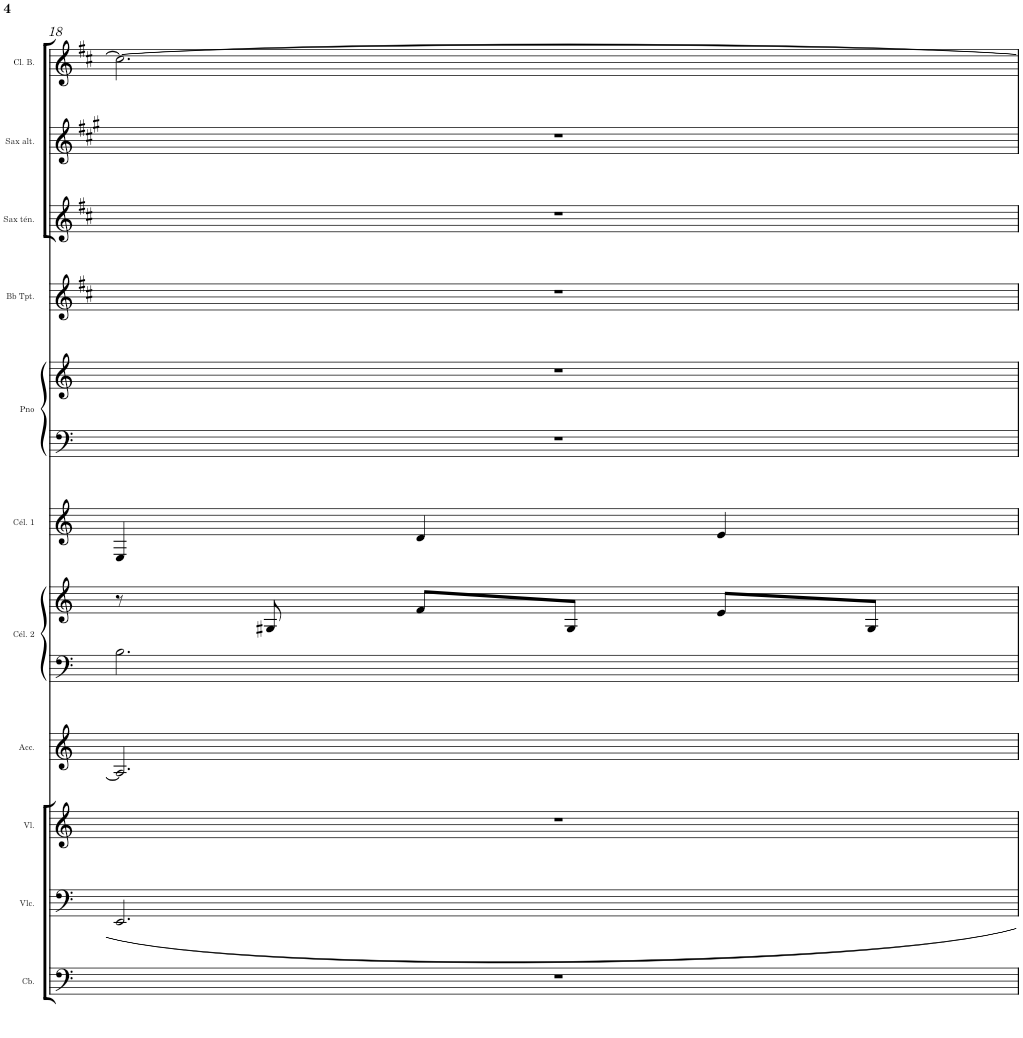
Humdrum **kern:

**kern	**kern	**kern	**kern	**kern	**kern	**kern	**kern	**kern	**kern	**kern	**kern	**kern
*part11	*part10	*part9	*part8	*part7	*part7	*part6	*part5	*part5	*part4	*part3	*part2	*part1
*staff13	*staff12	*staff11	*staff10	*staff9	*staff8	*staff7	*staff6	*staff5	*staff4	*staff3	*staff2	*staff1
*I"Contrebasse	*I"Violoncelle	*I"Violon	*I"Accordéon	*I"Célesta 2	*	*I"Célesta 1	*I"Piano	*	*I"Trumpet in Bb	*I"Saxo Ténor	*I"Saxo Alto	*I"Clarinette Basse en Sib
*I'Cb.	*I'Vlc.	*I'Vl.	*I'Acc.	*I'Cél. 2	*	*I'Cél. 1	*I'Pno	*	*	*I'Sax tén.	*I'Sax alt.	*I'Cl. B.
!!LO:PB:g=z
*clefF4	*clefF4	*clefG2	*clefG2	*clefF4	*clefG2	*clefG2	*clefF4	*clefG2	*clefG2	*clefG2	*clefG2	*clefG2
*Trd7c12	*	*	*	*Trd-7c-12	*Trd-7c-12	*Trd-7c-12	*	*	*Trd1c2	*Trd8c14	*Trd5c9	*Trd8c14
*k[]	*k[]	*k[]	*k[]	*k[]	*k[]	*k[]	*k[]	*k[]	*k[f#c#]	*k[f#c#]	*k[f#c#g#]	*k[f#c#]
*	*	*	*	*	*	*	*	*	*b:	*b:	*f#:	*b:
*M3/4	*M3/4	*M3/4	*M3/4	*M3/4	*M3/4	*M3/4	*M3/4	*M3/4	*M3/4	*M3/4	*M3/4	*M3/4
=18	=18	=18	=18	=18	=18	=18	=18	=18	=18	=18	=18	=18
2.r	2.EE/	2.r	2.A/]	2.B\	8r	4E/	2.r	2.r	2.r	2.r	2.r	2.cc#\_
.	.	.	.	.	8G#X/	.	.	.	.	.	.	.
.	.	.	.	.	8f/L	4d/	.	.	.	.	.	.
.	.	.	.	.	8G#/J	.	.	.	.	.	.	.
.	.	.	.	.	8e/L	4e/	.	.	.	.	.	.
.	.	.	.	.	8G#/J	.	.	.	.	.	.	.
=	=	=	=	=	=	=	=	=	=	=	=	=
*-	*-	*-	*-	*-	*-	*-	*-	*-	*-	*-	*-	*-
